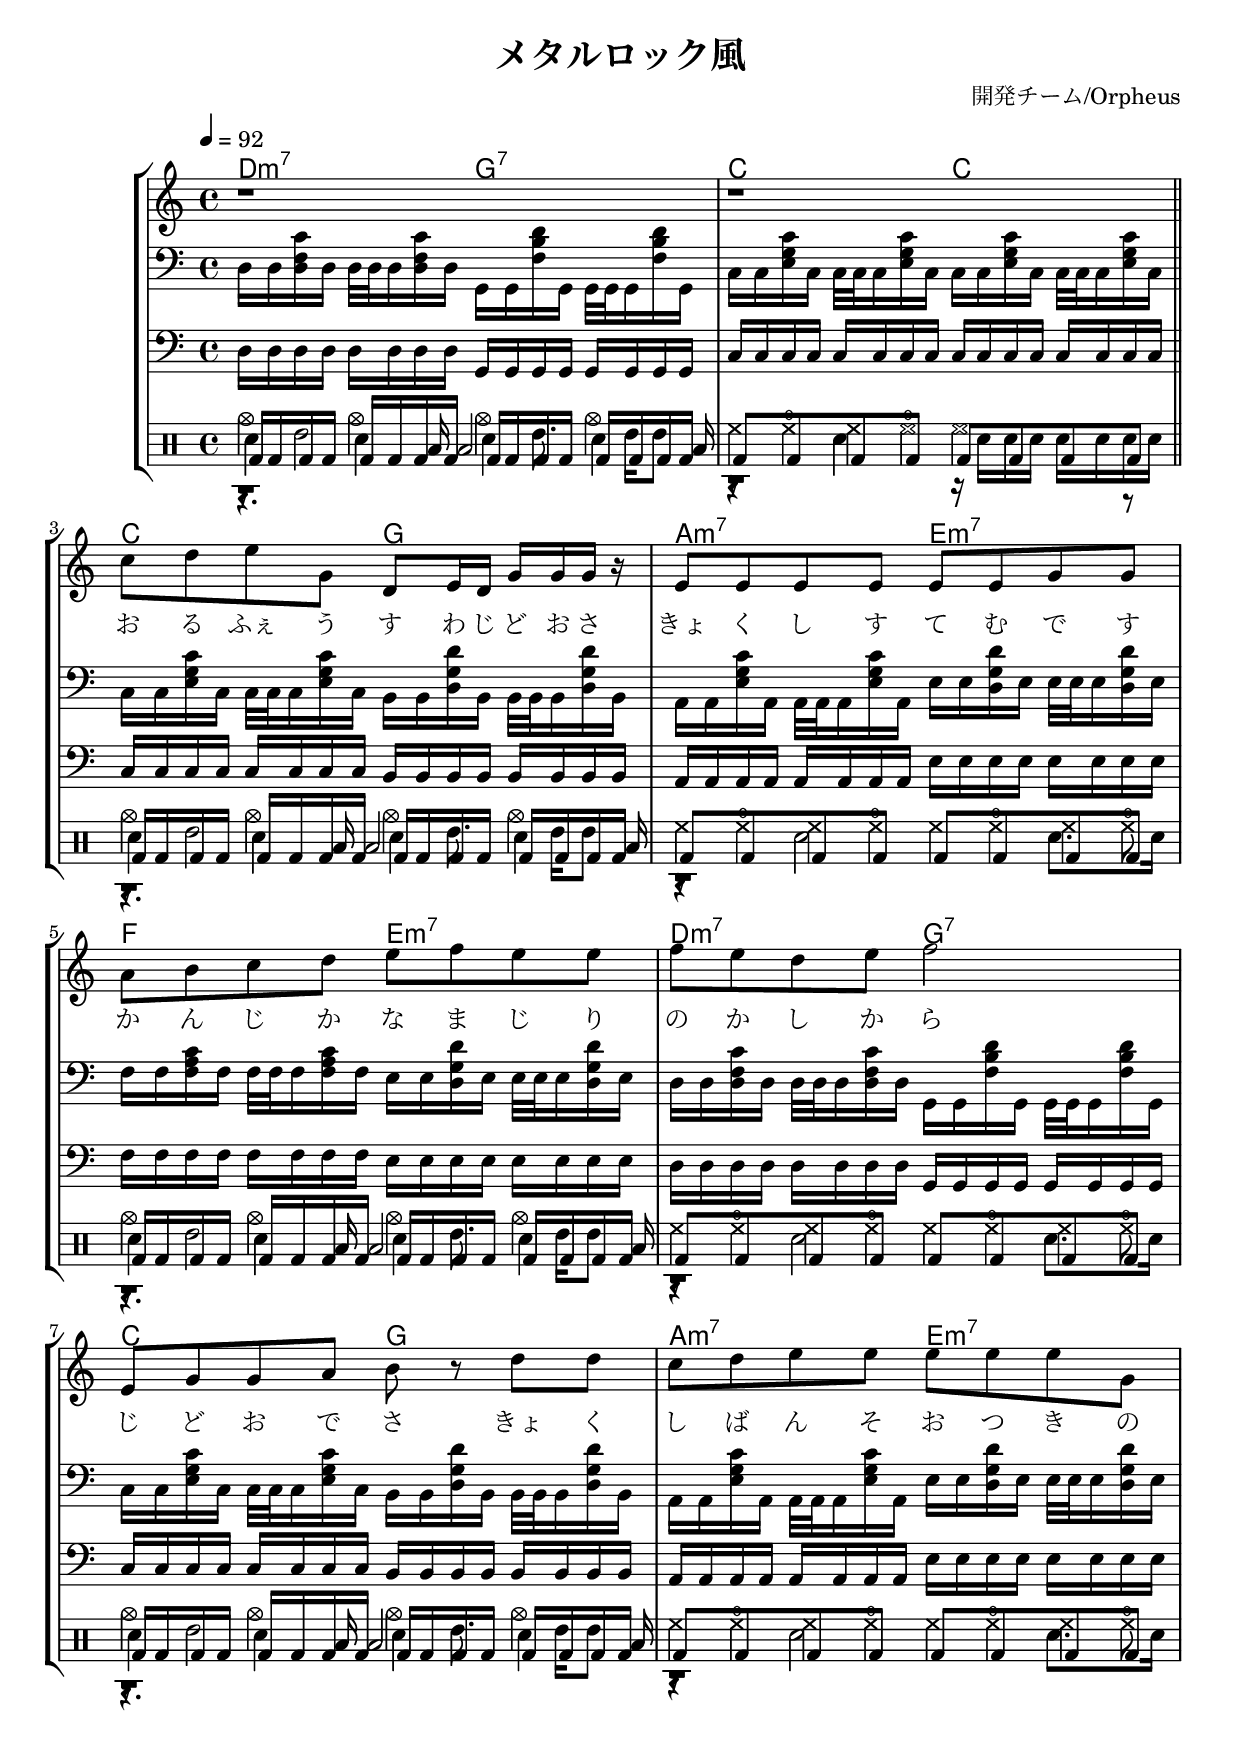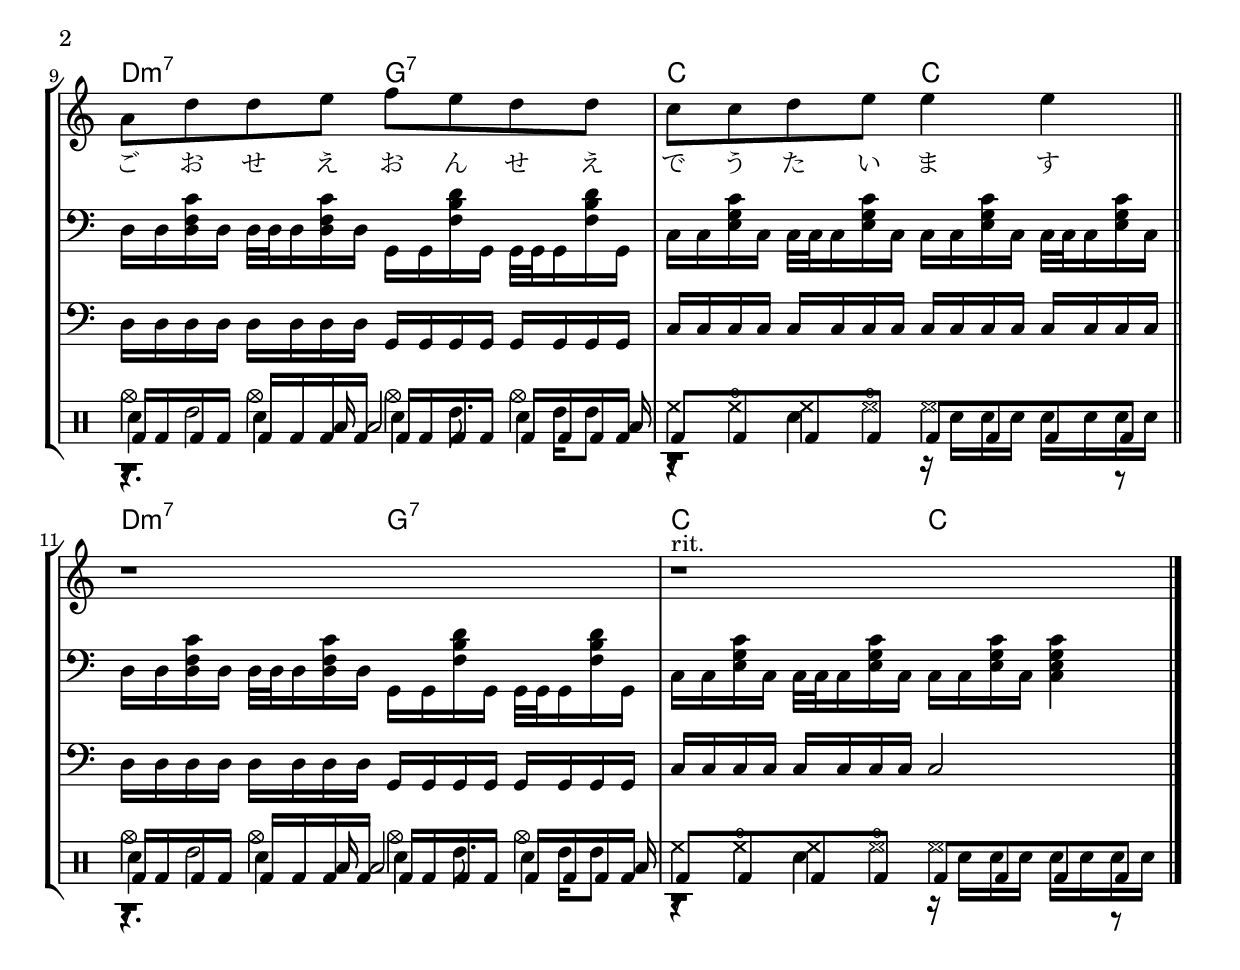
\version "2.12.1"

\header {
	title = \markup {メタルロック風}
	composer = \markup \center-column {開発チーム/Orpheus}
}

harmony = \chordmode {
	d2:min7 g:7 c c 

	c g a:min7 e:min7 f e:min7 d:min7 g:7 c g a:min7 e:min7 d:min7 g:7 c c 

	d:min7 g:7 c c 
}

melody = {
	\key c \major
	\tempo 4 = 92
	r1 | r1   
	\set Staff.midiInstrument = #"mmi0.40"
	 c''8  d''8  e''8  g'8  d'8  e'16  d'16  g'16  g'16  g'16  r16 
	e'8  e'8  e'8  e'8  e'8  e'8  g'8  g'8 
	a'8  b'8  c''8  d''8  e''8  f''8  e''8  e''8 
	f''8  e''8  d''8  e''8  f''2 
	e'8  g'8  g'8  a'8  b'8  r8  d''8  d''8 
	c''8  d''8  e''8  e''8  e''8  e''8  e''8  g'8 
	a'8  d''8  d''8  e''8  f''8  e''8  d''8  d''8 
	c''8  c''8  d''8  e''8  e''4  e''4
	r1 | r1^"rit." \bar "|."
}

words = \lyricmode {
	
	お  る  ふぇ  う  す  わ  じ  ど  お  さ  きょ  く  し  す  て  む  で  す  か  ん  じ  か  な  ま  じ  り  の  か  し  か  ら  じ  ど  お  で  さ  きょ  く  し  ば  ん  そ  お  つ  き  の  ご  お  せ  え  お  ん  せ  え  で  う  た  い  ま  す  
	
}

tempochange = {
	\tempo 4 = 92
	r1 | r1 \bar "||"
	\tempo 4 = 92
	r1 | r1 | r1 | r1 | r1 | r1 | r1 | r1 \bar "||"
	\tempo 4 = 92
	r1 | \tempo 4 = 69 r2 \tempo 4 = 61 r2 \bar "|."
}

mainacc = {
	\clef bass
	\set Staff.midiInstrument = #"Distorted Guitar"
	\key c \major
	\tempo 4 = 92
	d16 d16 <d f c'>16 d16   d32 d32 d16 <d f c'>16 d16
	g,16 g,16 <f b d'>16 g,16   g,32 g,32 g,16 <f b d'>16 g,16
	c16 c16 <e g c'>16 c16   c32 c32 c16 <e g c'>16 c16
	c16 c16 <e g c'>16 c16   c32 c32 c16 <e g c'>16 c16
	\bar "||"

	\set Staff.midiInstrument = #"Distorted Guitar"
	c16 c16 <e g c'>16 c16   c32 c32 c16 <e g c'>16 c16
	b,16 b,16 <d g d'>16 b,16   b,32 b,32 b,16 <d g d'>16 b,16
	a,16 a,16 <e g c'>16 a,16   a,32 a,32 a,16 <e g c'>16 a,16
	e16 e16 <d g d'>16 e16   e32 e32 e16 <d g d'>16 e16
	f16 f16 <f a c'>16 f16   f32 f32 f16 <f a c'>16 f16
	e16 e16 <d g d'>16 e16   e32 e32 e16 <d g d'>16 e16
	d16 d16 <d f c'>16 d16   d32 d32 d16 <d f c'>16 d16
	g,16 g,16 <f b d'>16 g,16   g,32 g,32 g,16 <f b d'>16 g,16
	c16 c16 <e g c'>16 c16   c32 c32 c16 <e g c'>16 c16
	b,16 b,16 <d g d'>16 b,16   b,32 b,32 b,16 <d g d'>16 b,16
	a,16 a,16 <e g c'>16 a,16   a,32 a,32 a,16 <e g c'>16 a,16
	e16 e16 <d g d'>16 e16   e32 e32 e16 <d g d'>16 e16
	d16 d16 <d f c'>16 d16   d32 d32 d16 <d f c'>16 d16
	g,16 g,16 <f b d'>16 g,16   g,32 g,32 g,16 <f b d'>16 g,16
	c16 c16 <e g c'>16 c16   c32 c32 c16 <e g c'>16 c16
	c16 c16 <e g c'>16 c16   c32 c32 c16 <e g c'>16 c16
	\bar "||"

	\set Staff.midiInstrument = #"Distorted Guitar"
	d16 d16 <d f c'>16 d16   d32 d32 d16 <d f c'>16 d16
	g,16 g,16 <f b d'>16 g,16   g,32 g,32 g,16 <f b d'>16 g,16
	c16 c16 <e g c'>16 c16   c32 c32 c16 <e g c'>16 c16
	c16 c16 <e g c'>16 c16 <c e g c'>4
	\bar "|."
}

subacc = {
	\clef bass
	\set Staff.midiInstrument = #"Synth Bass 2"
	\key c \major
	\tempo 4 = 92
	d16 d16 d16 d16 d16 d16 d16 d16
	g,16 g,16 g,16 g,16 g,16 g,16 g,16 g,16
	c16 c16 c16 c16 c16 c16 c16 c16
	c16 c16 c16 c16 c16 c16 c16 c16
	\bar "||"

	\set Staff.midiInstrument = #"Synth Bass 2"
	c16 c16 c16 c16 c16 c16 c16 c16
	b,16 b,16 b,16 b,16 b,16 b,16 b,16 b,16
	a,16 a,16 a,16 a,16 a,16 a,16 a,16 a,16
	e16 e16 e16 e16 e16 e16 e16 e16
	f16 f16 f16 f16 f16 f16 f16 f16
	e16 e16 e16 e16 e16 e16 e16 e16
	d16 d16 d16 d16 d16 d16 d16 d16
	g,16 g,16 g,16 g,16 g,16 g,16 g,16 g,16
	c16 c16 c16 c16 c16 c16 c16 c16
	b,16 b,16 b,16 b,16 b,16 b,16 b,16 b,16
	a,16 a,16 a,16 a,16 a,16 a,16 a,16 a,16
	e16 e16 e16 e16 e16 e16 e16 e16
	d16 d16 d16 d16 d16 d16 d16 d16
	g,16 g,16 g,16 g,16 g,16 g,16 g,16 g,16
	c16 c16 c16 c16 c16 c16 c16 c16
	c16 c16 c16 c16 c16 c16 c16 c16
	\bar "||"

	\set Staff.midiInstrument = #"Synth Bass 2"
	d16 d16 d16 d16 d16 d16 d16 d16
	g,16 g,16 g,16 g,16 g,16 g,16 g,16 g,16
	c16 c16 c16 c16 c16 c16 c16 c16
	c2
	\bar "|."
}

percA = {
	\drummode {
	r1  |hh4 hh4 hh2  \bar "||"
	r1  |hh4 hh4 hh4 hh4  |r1  |hh4 hh4 hh4 hh4  |r1  |hh4 hh4 hh4 hh4  |r1  |hh4 hh4 hh2  \bar "||"
	r1  |hh4 hh4 hh2  \bar "|."
	}
}

percB = {
	\drummode {
	sn4 sn4 sn4 sn4  |r4 sn4 r16 sn16 sn16 sn16 sn16 sn16 sn16 sn16  \bar "||"
	sn4 sn4 sn4 sn4  |r4 sn2 sn8. sn16  |sn4 sn4 sn4 sn4  |r4 sn2 sn8. sn16  |sn4 sn4 sn4 sn4  |r4 sn2 sn8. sn16  |sn4 sn4 sn4 sn4  |r4 sn4 r16 sn16 sn16 sn16 sn16 sn16 sn16 sn16  \bar "||"
	sn4 sn4 sn4 sn4  |r4 sn4 r16 sn16 sn16 sn16 sn16 sn16 sn16 sn16  \bar "|."
	}
}

percC = {
	\drummode {
	bd16 bd16 bd16 bd16 bd16 bd16 bd16 bd16 bd16 bd16 bd16 bd16 bd16 bd16 bd16 bd16  |bd8 bd8 bd8 bd8 bd8 bd8 bd8 bd8  \bar "||"
	bd16 bd16 bd16 bd16 bd16 bd16 bd16 bd16 bd16 bd16 bd16 bd16 bd16 bd16 bd16 bd16  |bd8 bd8 bd8 bd8 bd8 bd8 bd8 bd8  |bd16 bd16 bd16 bd16 bd16 bd16 bd16 bd16 bd16 bd16 bd16 bd16 bd16 bd16 bd16 bd16  |bd8 bd8 bd8 bd8 bd8 bd8 bd8 bd8  |bd16 bd16 bd16 bd16 bd16 bd16 bd16 bd16 bd16 bd16 bd16 bd16 bd16 bd16 bd16 bd16  |bd8 bd8 bd8 bd8 bd8 bd8 bd8 bd8  |bd16 bd16 bd16 bd16 bd16 bd16 bd16 bd16 bd16 bd16 bd16 bd16 bd16 bd16 bd16 bd16  |bd8 bd8 bd8 bd8 bd8 bd8 bd8 bd8  \bar "||"
	bd16 bd16 bd16 bd16 bd16 bd16 bd16 bd16 bd16 bd16 bd16 bd16 bd16 bd16 bd16 bd16  |bd8 bd8 bd8 bd8 bd8 bd8 bd8 bd8  \bar "|."
	}
}

percD = {
	\drummode {
	r1  |r8 hho4 hho2 r8  \bar "||"
	r1  |r8 hho4 hho4 hho4 hho8  |r1  |r8 hho4 hho4 hho4 hho8  |r1  |r8 hho4 hho4 hho4 hho8  |r1  |r8 hho4 hho2 r8  \bar "||"
	r1  |r8 hho4 hho2 r8  \bar "|."
	}
}

percE = {
	\drummode {
	cymc4 cymc4 cymc4 cymc4  |r1 \bar "||"
	cymc4 cymc4 cymc4 cymc4  |r1 |cymc4 cymc4 cymc4 cymc4  |r1 |cymc4 cymc4 cymc4 cymc4  |r1 |cymc4 cymc4 cymc4 cymc4  |r1 \bar "||"
	cymc4 cymc4 cymc4 cymc4  |r1 \bar "|."
	}
}

percF = {
	\drummode {
	r8 tommh2 tommh8. tommh16 tommh8  |r1 \bar "||"
	r8 tommh2 tommh8. tommh16 tommh8  |r1 |r8 tommh2 tommh8. tommh16 tommh8  |r1 |r8 tommh2 tommh8. tommh16 tommh8  |r1 |r8 tommh2 tommh8. tommh16 tommh8  |r1 \bar "||"
	r8 tommh2 tommh8. tommh16 tommh8  |r1 \bar "|."
	}
}

percG = {
	\drummode {
	r4. toml16 toml2 toml16  |r1 \bar "||"
	r4. toml16 toml2 toml16  |r1 |r4. toml16 toml2 toml16  |r1 |r4. toml16 toml2 toml16  |r1 |r4. toml16 toml2 toml16  |r1 \bar "||"
	r4. toml16 toml2 toml16  |r1 \bar "|."
	}
}

\score {
	<<
		\new StaffGroup <<
			\new ChordNames {\harmony}
			\new Voice = "melody" {\melody}
			\new Lyrics \lyricsto "melody" \words
			\new Staff = "mainacc" {\mainacc}
			\new Staff = "subacc" {\subacc}
			\new DrumStaff <<
				\new DrumVoice {\percA}
				\new DrumVoice {\percB}
				\new DrumVoice {\percC}
				\new DrumVoice {\percD}
				\new DrumVoice {\percE}
				\new DrumVoice {\percF}
				\new DrumVoice {\percG}
			>>
		>>
	>>
	\layout { }
}
